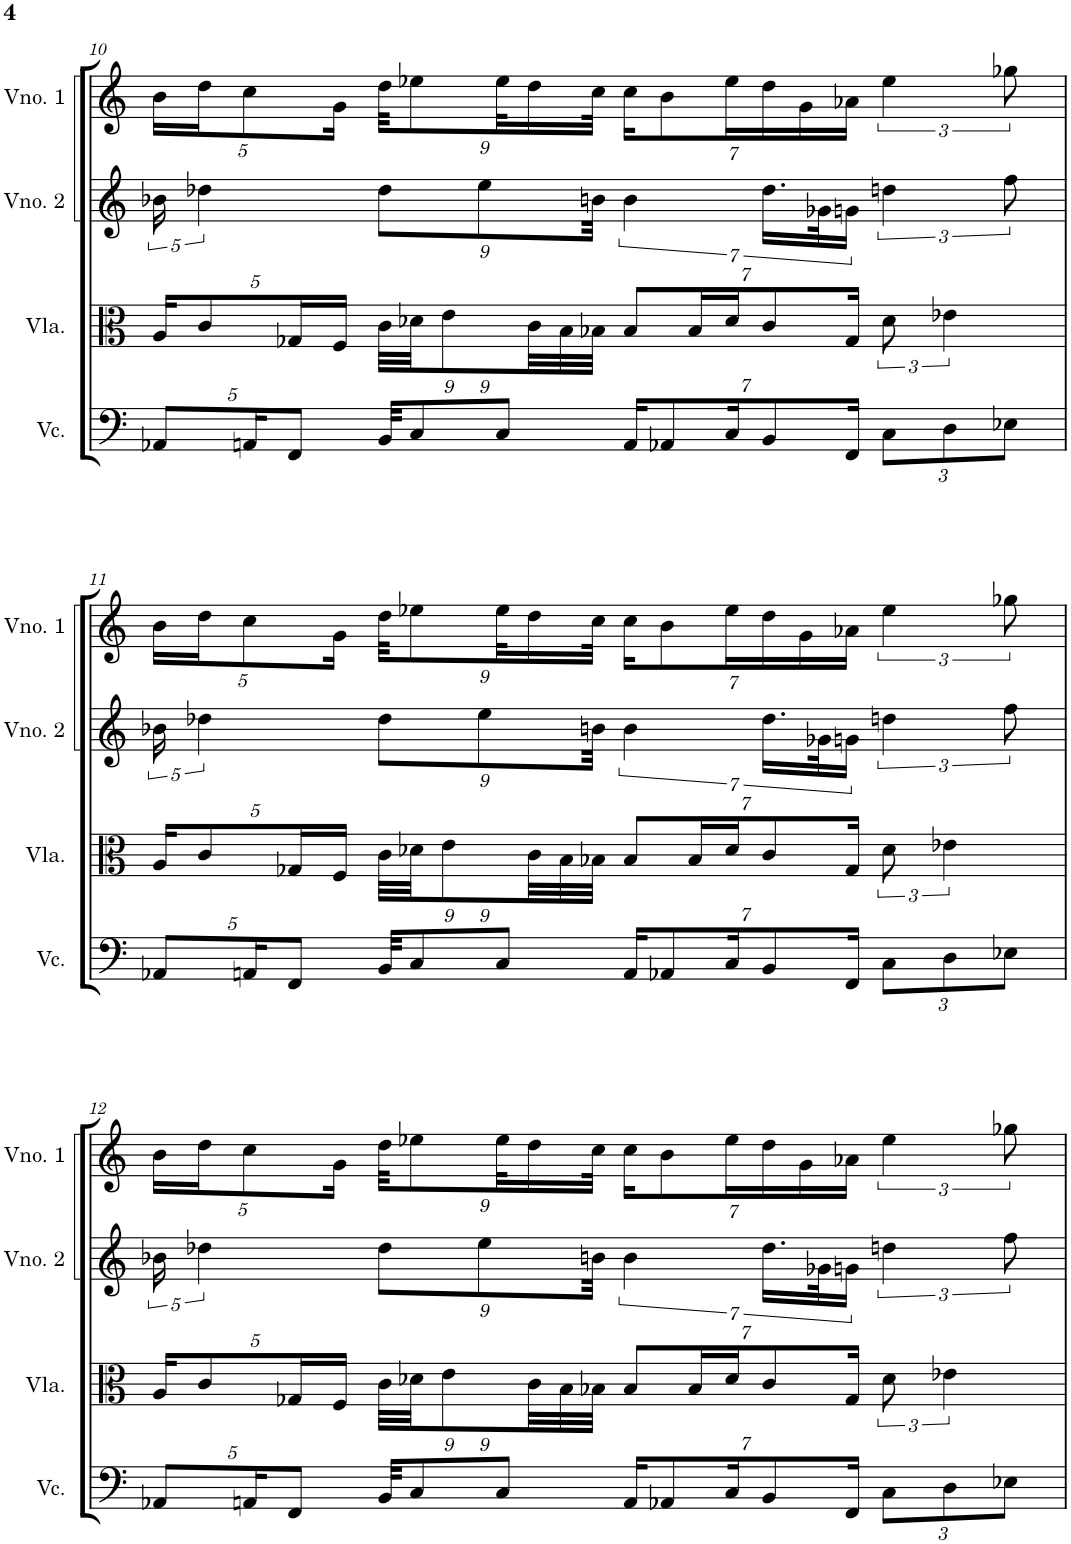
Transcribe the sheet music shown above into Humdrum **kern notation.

**kern	**kern	**kern	**kern
*part4	*part3	*part2	*part1
*staff4	*staff3	*staff2	*staff1
*I"Violoncelo	*I"Viola	*I"Violino 2	*I"Violino 1
*I'Vc.	*I'Vla.	*I'Vno. 2	*I'Vno. 1
!!LO:PB:g=z
*clefF4	*clefC3	*clefG2	*clefG2
*k[]	*k[]	*k[]	*k[]
*M4/4	*M4/4	*M4/4	*M4/4
*Xbrackettup	*Xbrackettup	*	*Xbrackettup
=10	=10	=10	=10
10AA-X/L	20A/KL	20b-X\	20b\LL
.	10c/	5dd-X\	20dd\J
20AAn/K	.	.	10cc\
10FF/J	20G-X/L	.	.
.	20F/JJ	.	20g\Jk
*	*	*Xbrackettup	*
36BB/KKL	36c\LLL	9dd-\L	36dd\KKL
9C/	36d-X\JJ	.	9ee-X\
.	9e\	.	.
.	.	9ee\	.
9C/J	.	.	36ee-\KL
.	36c\LL	.	18dd\
.	36B\	.	.
.	36B-X\JJJ	36bn\Jkk	36cc\JJk
*	*	*brackettup	*
28AA/KL	14B-/L	7b\	28cc\KL
14AA-X/	.	.	14b\
.	28B-/L	.	.
28C/K	28d-/J	.	28ee-\L
14BB/	14c/	28.dd-\LL	28dd\
.	.	.	28g\
.	.	56g-X\K	.
28FF/Jk	28G-/Jk	28gn\JJ	28a-X\JJ
*	*brackettup	*	*brackettup
12C\L	12d-\	6ddn\	6ee-\
12D\	6e-X\	.	.
12E-X\J	.	12ff\	12gg-X\
!!LO:LB:g=z
=11	=11	=11	=11
*	*Xbrackettup	*	*Xbrackettup
10AA-X/L	20A/KL	20b-X\	20b\LL
.	10c/	5dd-X\	20dd\J
20AAn/K	.	.	10cc\
10FF/J	20G-X/L	.	.
.	20F/JJ	.	20g\Jk
*	*	*Xbrackettup	*
36BB/KKL	36c\LLL	9dd-\L	36dd\KKL
9C/	36d-X\JJ	.	9ee-X\
.	9e\	.	.
.	.	9ee\	.
9C/J	.	.	36ee-\KL
.	36c\LL	.	18dd\
.	36B\	.	.
.	36B-X\JJJ	36bn\Jkk	36cc\JJk
*	*	*brackettup	*
28AA/KL	14B-/L	7b\	28cc\KL
14AA-X/	.	.	14b\
.	28B-/L	.	.
28C/K	28d-/J	.	28ee-\L
14BB/	14c/	28.dd-\LL	28dd\
.	.	.	28g\
.	.	56g-X\K	.
28FF/Jk	28G-/Jk	28gn\JJ	28a-X\JJ
*	*brackettup	*	*brackettup
12C\L	12d-\	6ddn\	6ee-\
12D\	6e-X\	.	.
12E-X\J	.	12ff\	12gg-X\
!!LO:LB:g=z
=12	=12	=12	=12
*	*Xbrackettup	*	*Xbrackettup
10AA-X/L	20A/KL	20b-X\	20b\LL
.	10c/	5dd-X\	20dd\J
20AAn/K	.	.	10cc\
10FF/J	20G-X/L	.	.
.	20F/JJ	.	20g\Jk
*	*	*Xbrackettup	*
36BB/KKL	36c\LLL	9dd-\L	36dd\KKL
9C/	36d-X\JJ	.	9ee-X\
.	9e\	.	.
.	.	9ee\	.
9C/J	.	.	36ee-\KL
.	36c\LL	.	18dd\
.	36B\	.	.
.	36B-X\JJJ	36bn\Jkk	36cc\JJk
*	*	*brackettup	*
28AA/KL	14B-/L	7b\	28cc\KL
14AA-X/	.	.	14b\
.	28B-/L	.	.
28C/K	28d-/J	.	28ee-\L
14BB/	14c/	28.dd-\LL	28dd\
.	.	.	28g\
.	.	56g-X\K	.
28FF/Jk	28G-/Jk	28gn\JJ	28a-X\JJ
*	*brackettup	*	*brackettup
12C\L	12d-\	6ddn\	6ee-\
12D\	6e-X\	.	.
12E-X\J	.	12ff\	12gg-X\
=	=	=	=
*-	*-	*-	*-
